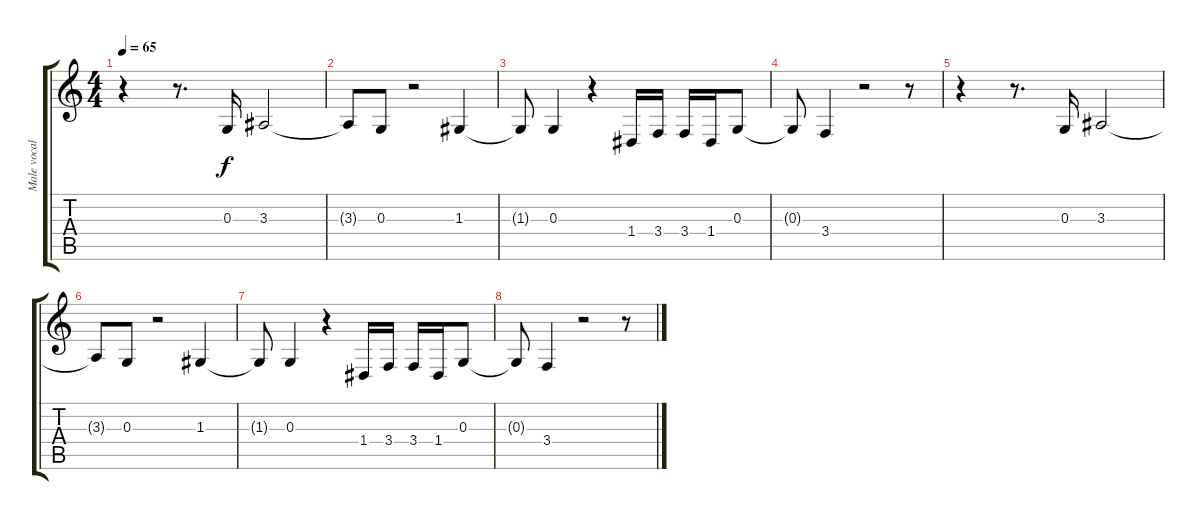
\track ("Male vocals" "Male vocal") {instrument altosax}
\staff {score tabs}
\tuning (E4 B3 G3 D3 A2 E2) {hide}
\ts (4 4)
\tempo 65
\clef g2
\ks c
r.4{dy f} r.8{d} 0.3.16 3.3.2 |
3.3{t}.8 0.3.8 r.2 1.3.4 |
1.3{t}.8 0.3.4 r.4 1.4.16 3.4.16 3.4.16 1.4.16 0.3.8 |
0.3{t}.8 3.4.4 r.2 r.8 |
r.4 r.8{d} 0.3.16 3.3.2 |
3.3{t}.8 0.3.8 r.2 1.3.4 |
1.3{t}.8 0.3.4 r.4 1.4.16 3.4.16 3.4.16 1.4.16 0.3.8 |
0.3{t}.8 3.4.4 r.2 r.8
